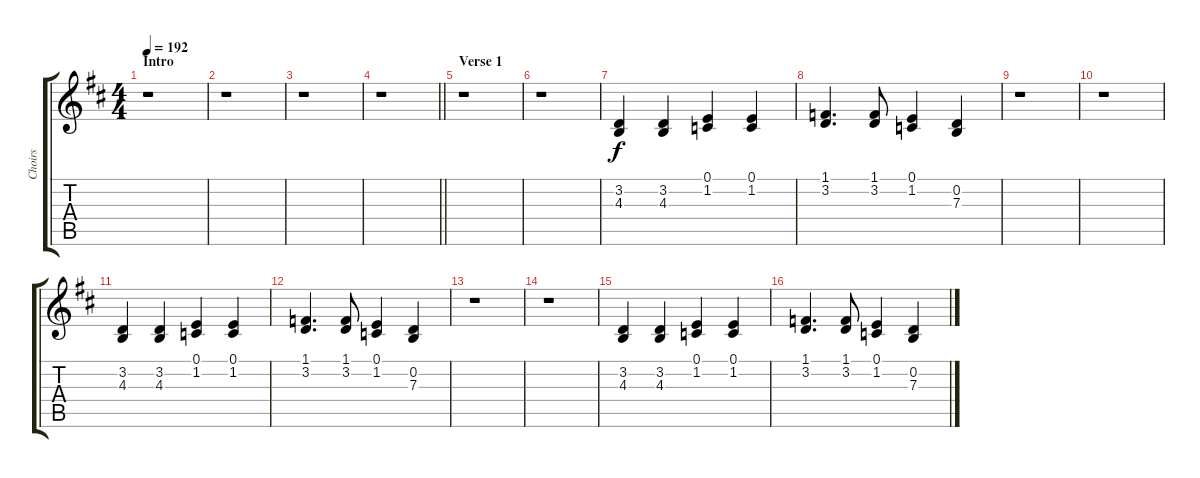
\track ("Choirs" "Choirs") {instrument violin}
\staff {score tabs}
\tuning (E4 B3 G3 D3 A2 E2) {hide}
\ts (4 4)
\section ("" "Intro")
\tempo 192
\clef g2
\ks d
r.1{dy f instrument violin} |
r.1 |
r.1 |
\barLineRight lightlight
r.1 |
\section ("" "Verse 1")
r.1 |
r.1 |
(3.2 4.3).4 (3.2 4.3).4 (0.1 1.2).4 (0.1 1.2).4 |
(1.1 3.2).4{d} (1.1 3.2).8 (0.1 1.2).4 (0.2 7.3).4 |
r.1 |
r.1 |
(3.2 4.3).4 (3.2 4.3).4 (0.1 1.2).4 (0.1 1.2).4 |
(1.1 3.2).4{d} (1.1 3.2).8 (0.1 1.2).4 (0.2 7.3).4 |
r.1 |
r.1 |
(3.2 4.3).4 (3.2 4.3).4 (0.1 1.2).4 (0.1 1.2).4 |
(1.1 3.2).4{d} (1.1 3.2).8 (0.1 1.2).4 (0.2 7.3).4
